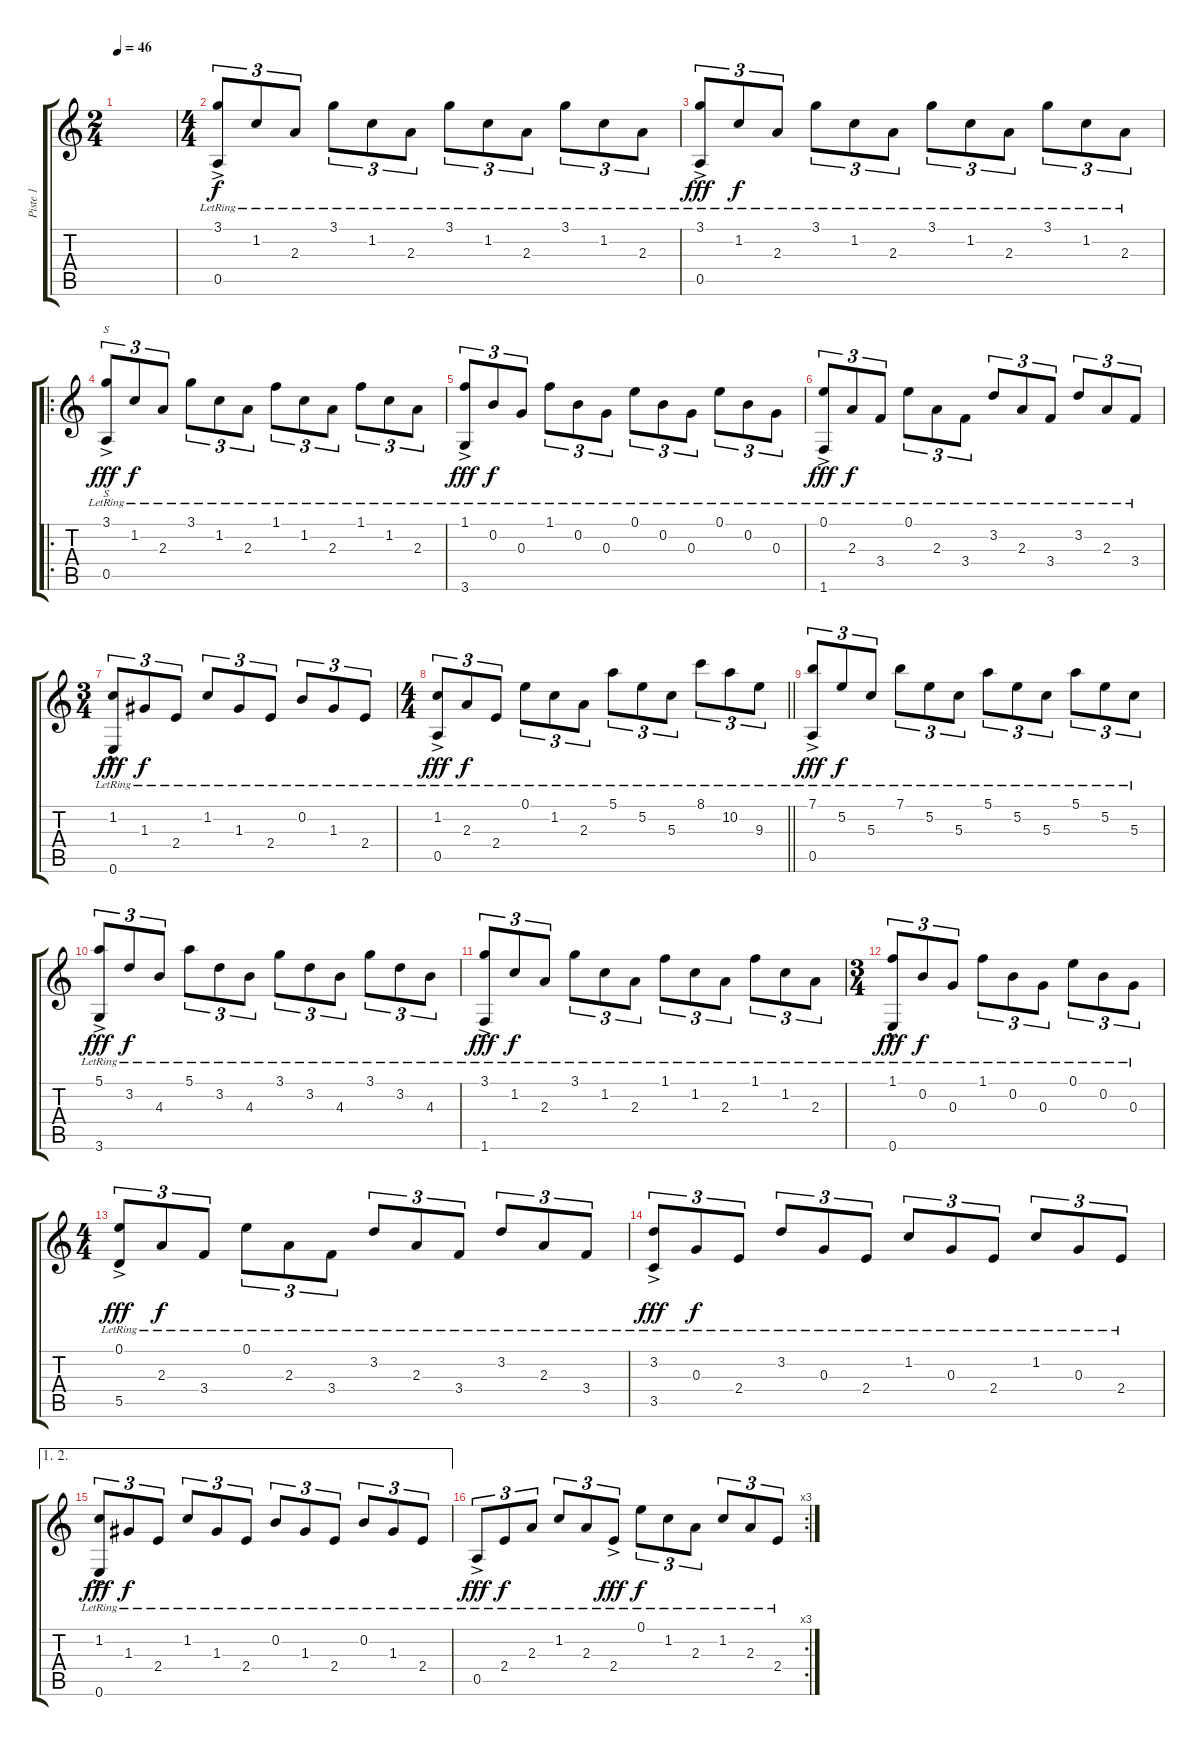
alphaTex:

\track ("Piste 1" "Piste 1") {instrument acousticguitarsteel}
\staff {score tabs}
\tuning (E4 B3 G3 D3 A2 E2) {hide}
\ts (2 4)
\tempo 46
\clef g2
\ks c
|
\ts (4 4)
(3.1{lr} 0.5{ac lr}).8{tu (3 2)} 1.2{lr}.8{tu (3 2) dy f} 2.3{lr}.8{tu (3 2)} 3.1{lr}.8{tu (3 2)} 1.2{lr}.8{tu (3 2)} 2.3{lr}.8{tu (3 2)} 3.1{lr}.8{tu (3 2)} 1.2{lr}.8{tu (3 2)} 2.3{lr}.8{tu (3 2)} 3.1{lr}.8{tu (3 2)} 1.2{lr}.8{tu (3 2)} 2.3{lr}.8{tu (3 2)} |
(3.1{lr} 0.5{ac lr}).8{tu (3 2) dy fff} 1.2{lr}.8{tu (3 2) dy f} 2.3{lr}.8{tu (3 2)} 3.1{lr}.8{tu (3 2)} 1.2{lr}.8{tu (3 2)} 2.3{lr}.8{tu (3 2)} 3.1{lr}.8{tu (3 2)} 1.2{lr}.8{tu (3 2)} 2.3{lr}.8{tu (3 2)} 3.1{lr}.8{tu (3 2)} 1.2{lr}.8{tu (3 2)} 2.3{lr}.8{tu (3 2)} |
\ro
(3.1{lr} 0.5{ac lr}).8{s tu (3 2) dy fff} 1.2{lr}.8{tu (3 2) dy f} 2.3{lr}.8{tu (3 2)} 3.1{lr}.8{tu (3 2)} 1.2{lr}.8{tu (3 2)} 2.3{lr}.8{tu (3 2)} 1.1{lr}.8{tu (3 2)} 1.2{lr}.8{tu (3 2)} 2.3{lr}.8{tu (3 2)} 1.1{lr}.8{tu (3 2)} 1.2{lr}.8{tu (3 2)} 2.3{lr}.8{tu (3 2)} |
(1.1{lr} 3.6{ac lr}).8{tu (3 2) dy fff} 0.2{lr}.8{tu (3 2) dy f} 0.3{lr}.8{tu (3 2)} 1.1{lr}.8{tu (3 2)} 0.2{lr}.8{tu (3 2)} 0.3{lr}.8{tu (3 2)} 0.1{lr}.8{tu (3 2)} 0.2{lr}.8{tu (3 2)} 0.3{lr}.8{tu (3 2)} 0.1{lr}.8{tu (3 2)} 0.2{lr}.8{tu (3 2)} 0.3{lr}.8{tu (3 2)} |
(0.1{lr} 1.6{ac lr}).8{tu (3 2) dy fff} 2.3{lr}.8{tu (3 2) dy f} 3.4{lr}.8{tu (3 2)} 0.1{lr}.8{tu (3 2)} 2.3{lr}.8{tu (3 2)} 3.4{lr}.8{tu (3 2)} 3.2{lr}.8{tu (3 2)} 2.3{lr}.8{tu (3 2)} 3.4{lr}.8{tu (3 2)} 3.2{lr}.8{tu (3 2)} 2.3{lr}.8{tu (3 2)} 3.4{lr}.8{tu (3 2)} |
\ts (3 4)
(1.2{lr} 0.6{hac lr}).8{tu (3 2) dy fff} 1.3{lr}.8{tu (3 2) dy f} 2.4{lr}.8{tu (3 2)} 1.2{lr}.8{tu (3 2)} 1.3{lr}.8{tu (3 2)} 2.4{lr}.8{tu (3 2)} 0.2{lr}.8{tu (3 2)} 1.3{lr}.8{tu (3 2)} 2.4{lr}.8{tu (3 2)} |
\ts (4 4)
\barLineRight lightlight
(1.2{lr} 0.5{ac lr}).8{tu (3 2) dy fff} 2.3{lr}.8{tu (3 2) dy f} 2.4{lr}.8{tu (3 2)} 0.1{lr}.8{tu (3 2)} 1.2{lr}.8{tu (3 2)} 2.3{lr}.8{tu (3 2)} 5.1{lr}.8{tu (3 2)} 5.2{lr}.8{tu (3 2)} 5.3{lr}.8{tu (3 2)} 8.1{lr}.8{tu (3 2)} 10.2{lr}.8{tu (3 2)} 9.3{lr}.8{tu (3 2)} |
(7.1{lr} 0.5{ac lr}).8{tu (3 2) dy fff} 5.2{lr}.8{tu (3 2) dy f} 5.3{lr}.8{tu (3 2)} 7.1{lr}.8{tu (3 2)} 5.2{lr}.8{tu (3 2)} 5.3{lr}.8{tu (3 2)} 5.1{lr}.8{tu (3 2)} 5.2{lr}.8{tu (3 2)} 5.3{lr}.8{tu (3 2)} 5.1{lr}.8{tu (3 2)} 5.2{lr}.8{tu (3 2)} 5.3{lr}.8{tu (3 2)} |
(5.1{lr} 3.6{ac lr}).8{tu (3 2) dy fff} 3.2{lr}.8{tu (3 2) dy f} 4.3{lr}.8{tu (3 2)} 5.1{lr}.8{tu (3 2)} 3.2{lr}.8{tu (3 2)} 4.3{lr}.8{tu (3 2)} 3.1{lr}.8{tu (3 2)} 3.2{lr}.8{tu (3 2)} 4.3{lr}.8{tu (3 2)} 3.1{lr}.8{tu (3 2)} 3.2{lr}.8{tu (3 2)} 4.3{lr}.8{tu (3 2)} |
(3.1{lr} 1.6{ac lr}).8{tu (3 2) dy fff} 1.2{lr}.8{tu (3 2) dy f} 2.3{lr}.8{tu (3 2)} 3.1{lr}.8{tu (3 2)} 1.2{lr}.8{tu (3 2)} 2.3{lr}.8{tu (3 2)} 1.1{lr}.8{tu (3 2)} 1.2{lr}.8{tu (3 2)} 2.3{lr}.8{tu (3 2)} 1.1{lr}.8{tu (3 2)} 1.2{lr}.8{tu (3 2)} 2.3{lr}.8{tu (3 2)} |
\ts (3 4)
(1.1{lr} 0.6{hac lr}).8{tu (3 2) dy fff} 0.2{lr}.8{tu (3 2) dy f} 0.3{lr}.8{tu (3 2)} 1.1{lr}.8{tu (3 2)} 0.2{lr}.8{tu (3 2)} 0.3{lr}.8{tu (3 2)} 0.1{lr}.8{tu (3 2)} 0.2{lr}.8{tu (3 2)} 0.3{lr}.8{tu (3 2)} |
\ts (4 4)
(0.1{lr} 5.5{ac lr}).8{tu (3 2) dy fff} 2.3{lr}.8{tu (3 2) dy f} 3.4{lr}.8{tu (3 2)} 0.1{lr}.8{tu (3 2)} 2.3{lr}.8{tu (3 2)} 3.4{lr}.8{tu (3 2)} 3.2{lr}.8{tu (3 2)} 2.3{lr}.8{tu (3 2)} 3.4{lr}.8{tu (3 2)} 3.2{lr}.8{tu (3 2)} 2.3{lr}.8{tu (3 2)} 3.4{lr}.8{tu (3 2)} |
(3.2{lr} 3.5{ac lr}).8{tu (3 2) dy fff} 0.3{lr}.8{tu (3 2) dy f} 2.4{lr}.8{tu (3 2)} 3.2{lr}.8{tu (3 2)} 0.3{lr}.8{tu (3 2)} 2.4{lr}.8{tu (3 2)} 1.2{lr}.8{tu (3 2)} 0.3{lr}.8{tu (3 2)} 2.4{lr}.8{tu (3 2)} 1.2{lr}.8{tu (3 2)} 0.3{lr}.8{tu (3 2)} 2.4{lr}.8{tu (3 2)} |
\ae (1 2)
(1.2{lr} 0.6{ac lr}).8{tu (3 2) dy fff} 1.3{lr}.8{tu (3 2) dy f} 2.4{lr}.8{tu (3 2)} 1.2{lr}.8{tu (3 2)} 1.3{lr}.8{tu (3 2)} 2.4{lr}.8{tu (3 2)} 0.2{lr}.8{tu (3 2)} 1.3{lr}.8{tu (3 2)} 2.4{lr}.8{tu (3 2)} 0.2{lr}.8{tu (3 2)} 1.3{lr}.8{tu (3 2)} 2.4{lr}.8{tu (3 2)} |
\rc 3
0.5{ac lr}.8{tu (3 2) dy fff} 2.4{lr}.8{tu (3 2) dy f} 2.3{lr}.8{tu (3 2)} 1.2{lr}.8{tu (3 2)} 2.3{lr}.8{tu (3 2)} 2.4{ac lr}.8{tu (3 2) dy fff} 0.1{lr}.8{tu (3 2) dy f} 1.2{lr}.8{tu (3 2)} 2.3{lr}.8{tu (3 2)} 1.2{lr}.8{tu (3 2)} 2.3{lr}.8{tu (3 2)} 2.4{lr}.8{tu (3 2)}
